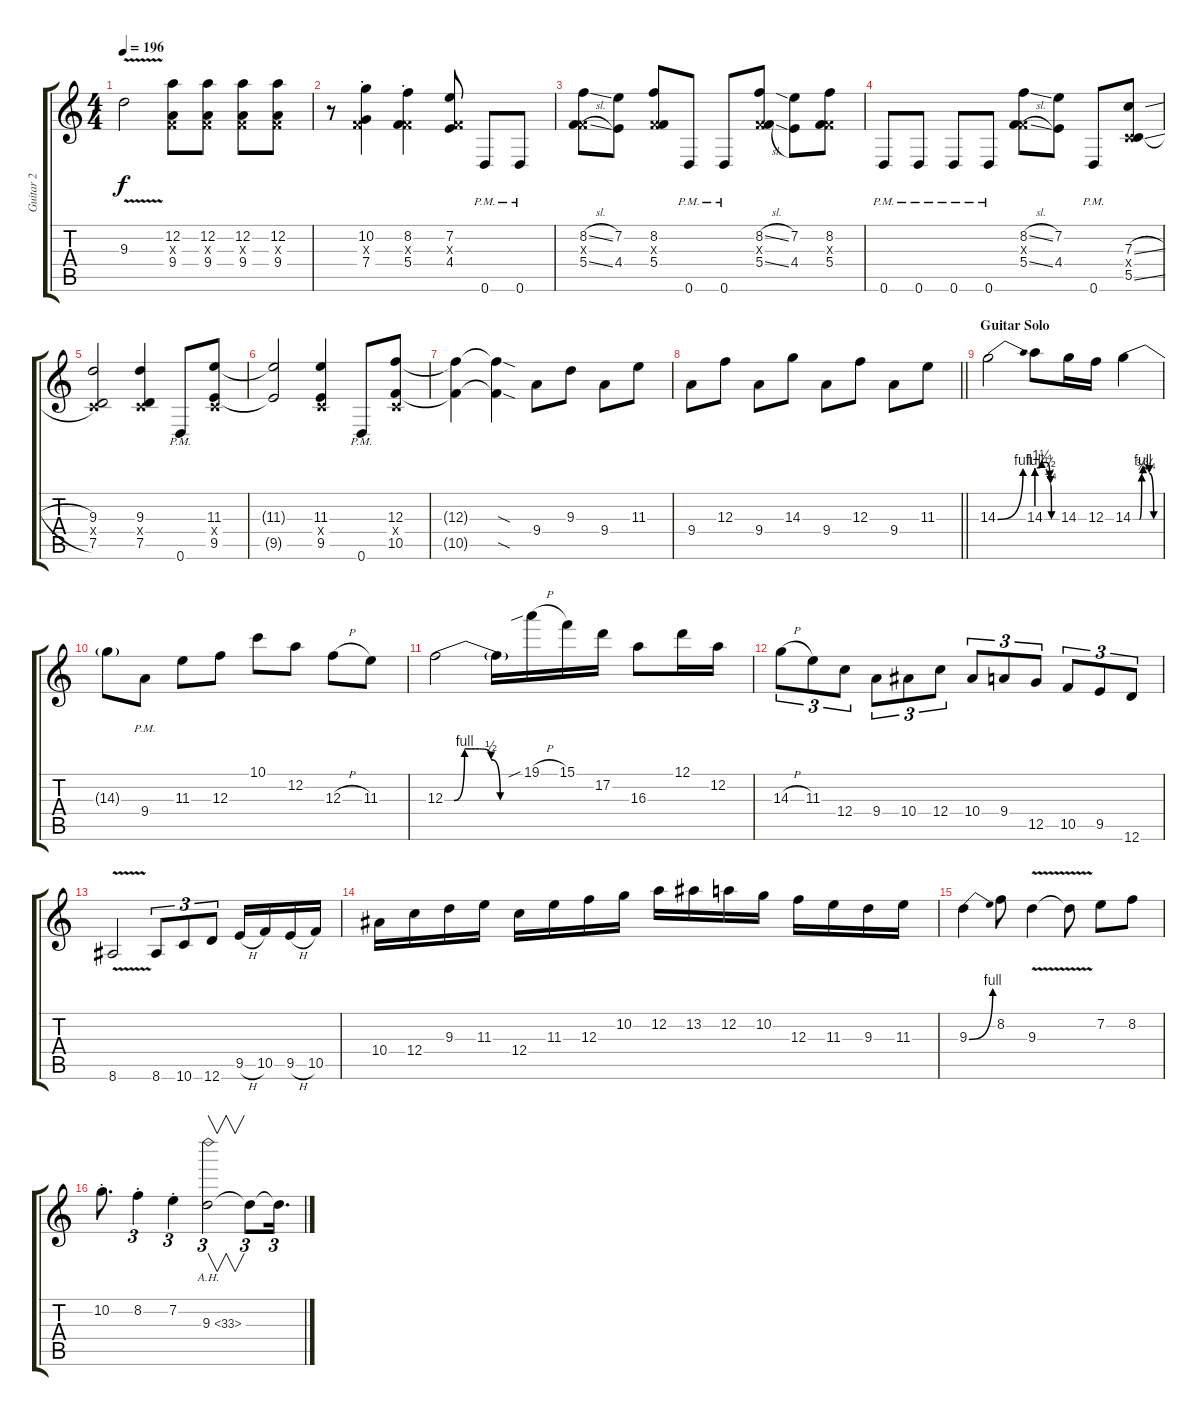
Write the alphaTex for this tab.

\track ("Guitar 2" "Guitar 2") {instrument distortionguitar}
\staff {score tabs}
\tuning (D4 A3 F3 C3 G2 D2) {hide}
\ts (4 4)
\tempo 196
\clef g2
\ks c
9.3{v}.2{dy f instrument distortionguitar} (12.2 0.3{x} 9.4).8 (12.2 0.3{x} 9.4).8 (12.2 0.3{x} 9.4).8 (12.2 0.3{x} 9.4).8 |
r.8 (10.2{st} 0.3{x} 7.4{st}).4 (8.2{st} 0.3{x} 5.4{st}).4 (7.2 0.3{x} 4.4).8 0.6{pm}.8 0.6{pm}.8 |
(8.2{sl} 0.3{x} 5.4{sl}).8 (7.2 4.4).8 (8.2 0.3{x} 5.4).8 0.6{pm}.8 0.6{pm}.8 (8.2{sl} 0.3{x} 5.4{sl}).8 (7.2 4.4).8 (8.2 0.3{x} 5.4).8 |
0.6{pm}.8 0.6{pm}.8 0.6{pm}.8 0.6{pm}.8 (8.2{sl} 0.3{x} 5.4{sl}).8 (7.2 4.4).8 0.6{pm}.8 (7.3{sl} 0.4{x} 5.5{sl}).8 |
(9.3 0.4{x} 7.5).2 (9.3 0.4{x} 7.5).4 0.6{pm}.8 (11.3 0.4{x} 9.5).8 |
(11.3{t} 9.5{t}).2 (11.3 0.4{x} 9.5).4 0.6{pm}.8 (12.3 0.4{x} 10.5).8 |
(12.3{t} 10.5{t}).4 (12.3{sod t} 10.5{sod t}).4 9.4.8 9.3.8 9.4.8 11.3.8 |
\barLineRight lightlight
9.4.8 12.3.8 9.4.8 14.3.8 9.4.8 12.3.8 9.4.8 11.3.8 |
\section ("" "Guitar Solo")
14.3{be (bend 0 0 60 4)}.2 14.3{be (custom 0 4 2 4 15 5 17 5 21 5 28 5 39 2 41 1 44 0 48 0 53 0 56 0 58 0 60 0)}.8 14.3.16 12.3.16 14.3{be (custom 0 0 15 0 20 3 23 4 28 4 30 4 35 4 37 3 47 0 51 0 54 0 60 0)}.4 |
14.3{t}.8 9.4{pm}.8 11.3.8 12.3.8 10.1.8 12.2.8 12.3{h}.8 11.3.8 |
12.3{be (custom 0 0 7 0 15 4 20 4 23 4 26 4 35 2 42 0 55 0 58 0 60 0)}.2 12.3{t}.16 19.1{sib h}.16 15.1.16 17.2.16 16.3.8 12.1.16 12.2.16 |
14.3{h}.8{tu (3 2)} 11.3.8{tu (3 2)} 12.4.8{tu (3 2)} 9.4.8{tu (3 2)} 10.4.8{tu (3 2)} 12.4.8{tu (3 2)} 10.4.8{tu (3 2)} 9.4.8{tu (3 2)} 12.5.8{tu (3 2)} 10.5.8{tu (3 2)} 9.5.8{tu (3 2)} 12.6.8{tu (3 2)} |
8.6{v}.2 8.6.8{tu (3 2)} 10.6.8{tu (3 2)} 12.6.8{tu (3 2)} 9.5{h}.16 10.5.16 9.5{h}.16 10.5.16 |
10.4.16 12.4.16 9.3.16 11.3.16 12.4.16 11.3.16 12.3.16 10.2.16 12.2.16 13.2.16 12.2.16 10.2.16 12.3.16 11.3.16 9.3.16 11.3.16 |
9.3{be (bend 0 0 60 4)}.4 8.2.8 9.3{v}.4 9.3{t}.8 7.2.8 8.2.8 |
10.2{st}.8{d} 8.2{st}.4{tu (3 2)} 7.2{st}.4{tu (3 2)} 9.3{ah 24}.2{v tu (3 2)} 9.3{t}.8{tu (3 2)} 9.3{t}.16{d tu (3 2)}
